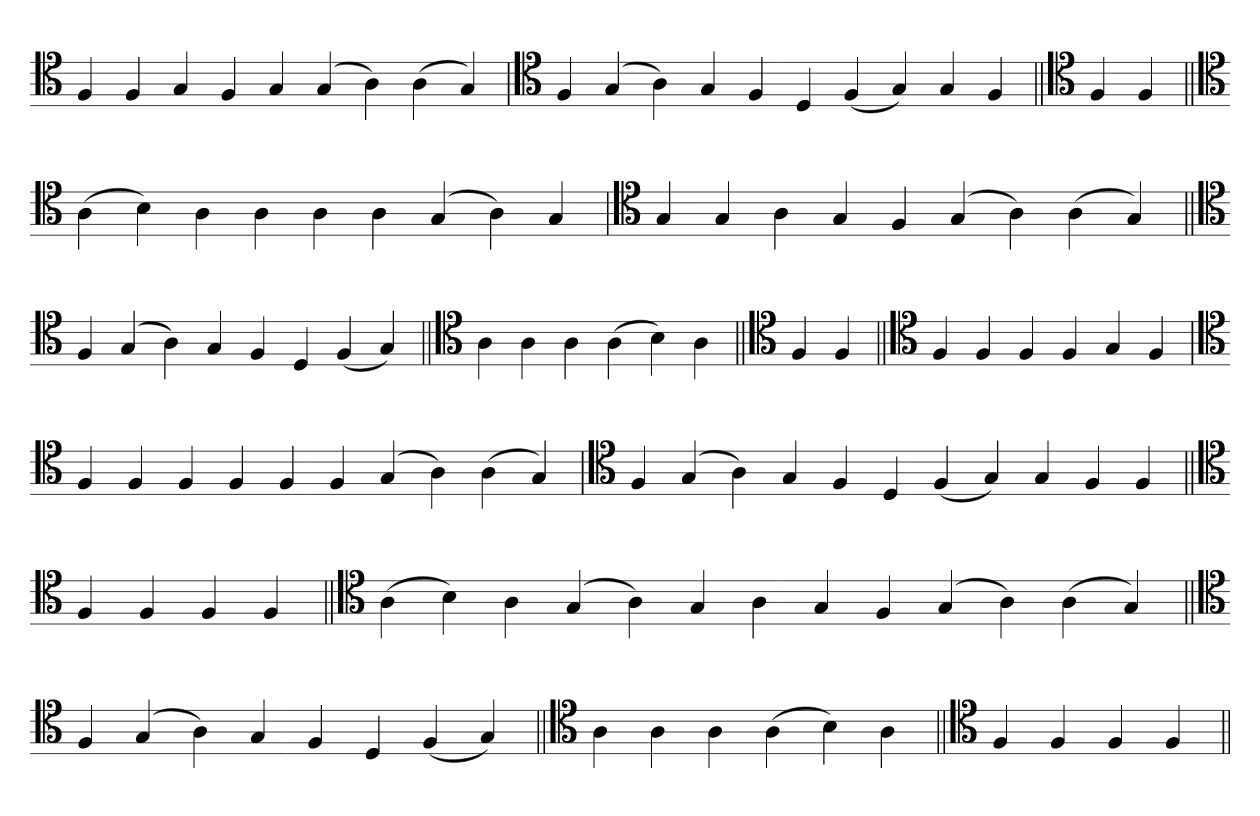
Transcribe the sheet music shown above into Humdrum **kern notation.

**kern
*part1
*staff1
*clefC4
=
4F
4F
4G
4F
4G
(4G
4A)
(4A
4G)
='
*clefC4
4F
(4G
4A)
4G
4F
4D
(4F
4G)
4G
4F
=||
*clefC4
4F
4F
=||
*clefC4
(4A
4B)
4A
4A
4A
4A
(4G
4A)
4G
=`
*clefC4
4G
4G
4A
4G
4F
(4G
4A)
(4A
4G)
=||
*clefC4
4F
(4G
4A)
4G
4F
4D
(4F
4G)
=||
*clefC4
4A
4A
4A
(4A
4B)
4A
=||
*clefC4
4F
4F
=||
*clefC4
4F
4F
4F
4F
4G
4F
=`
*clefC4
4F
4F
4F
4F
4F
4F
(4G
4A)
(4A
4G)
='
*clefC4
4F
(4G
4A)
4G
4F
4D
(4F
4G)
4G
4F
4F
=||
*clefC4
4F
4F
4F
4F
=||
*clefC4
(4A
4B)
4A
(4G
4A)
4G
4A
4G
4F
(4G
4A)
(4A
4G)
=||
*clefC4
4F
(4G
4A)
4G
4F
4D
(4F
4G)
=||
*clefC4
4A
4A
4A
(4A
4B)
4A
=||
*clefC4
4F
4F
4F
4F
=||
*-
